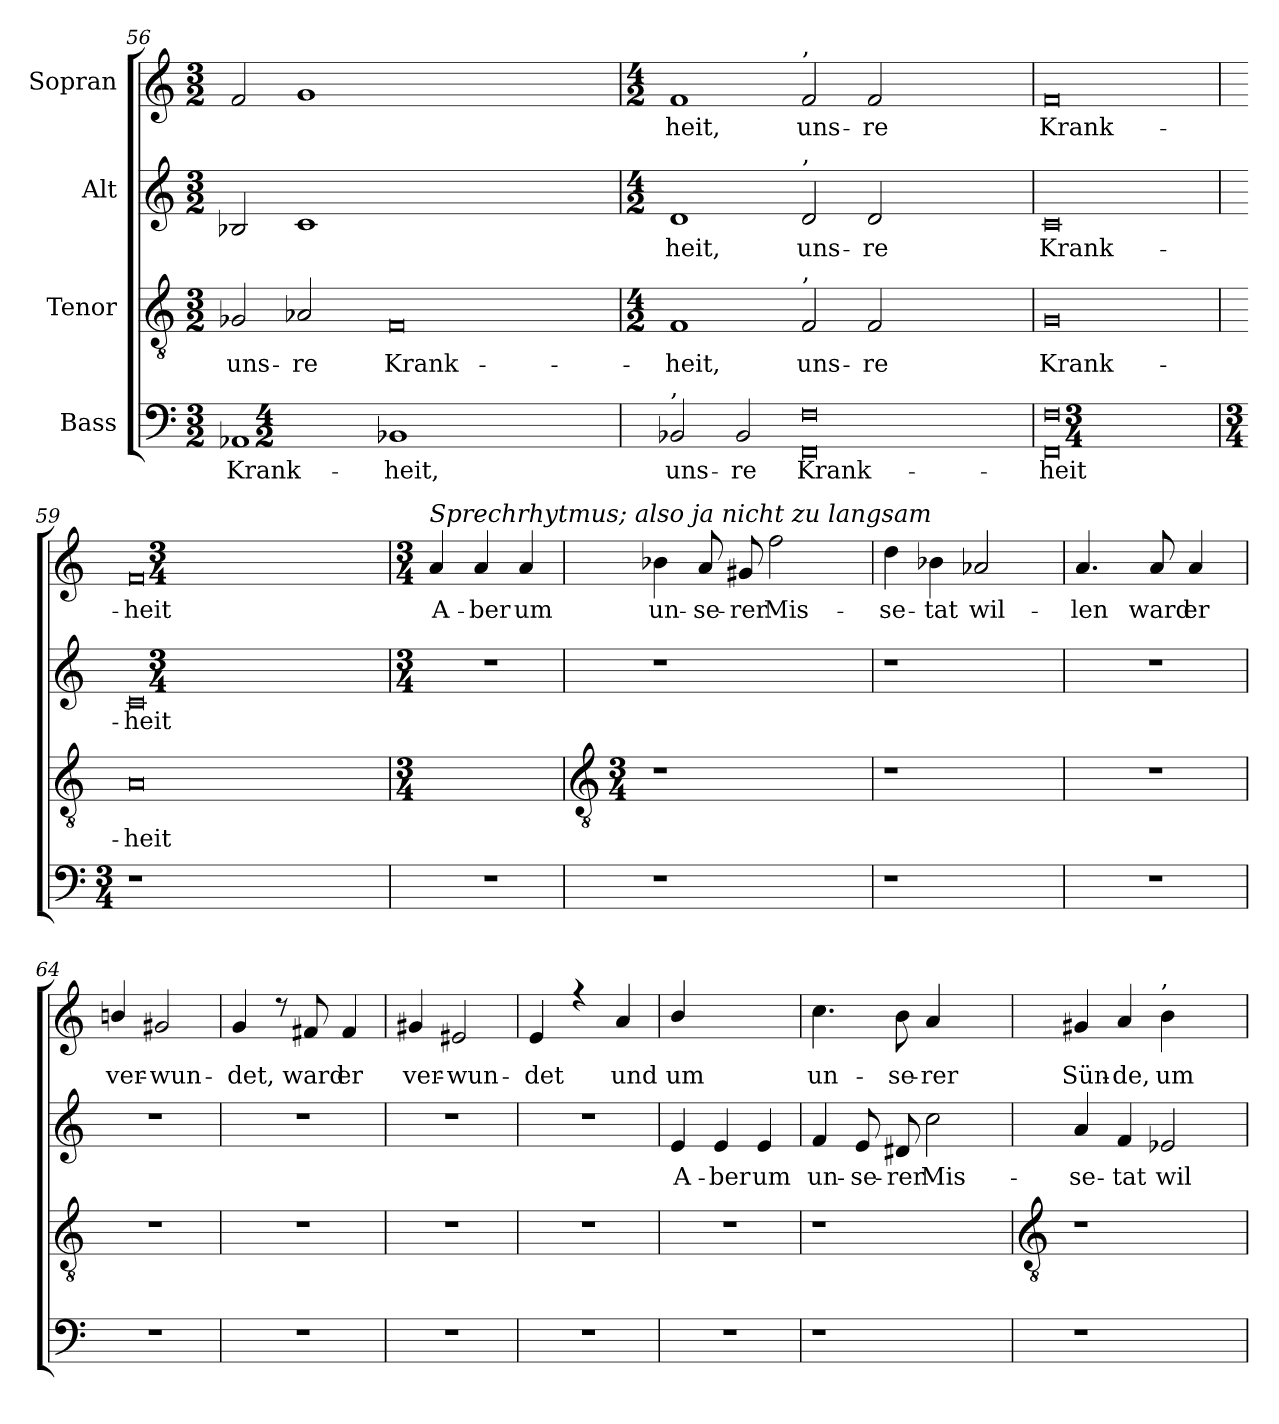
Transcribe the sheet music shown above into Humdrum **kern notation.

**kern	**text	**kern	**text	**kern	**text	**kern	**text
*part4	*part4	*part3	*part3	*part2	*part2	*part1	*part1
*staff4	*staff4	*staff3	*staff3	*staff2	*staff2	*staff1	*staff1
*I"Bass	*	*I"Tenor	*	*I"Alt	*	*I"Sopran	*
!!LO:LB:g=z
*clefF4	*	*clefGv2	*	*clefG2	*	*clefG2	*
*k[]	*	*k[]	*	*k[]	*	*k[]	*
*C:	*	*C:	*	*C:	*	*C:	*
*M3/2	*	*M3/2	*	*M3/2	*	*M3/2	*
=56A	=56A	=56A	=56A	=56A	=56A	=56A	=56A
*	*	*^	*	*	*	*	*
!	!LO:LY:b	!	!LO:N:vis=1	!LO:LY:b	!	!	!	!
1AA-X	Krank-	2G-X	1.ryy	uns-	2B-X	.	2f	.
!	!	!	!	!LO:LY:b	!	!	!	!
.	.	2A-X	.	-re	1c	.	1g	.
*M4/2	*	*	*	*	*	*	*	*
!	!LO:LY:b	!	!	!LO:LY:b	!	!	!	!
1BB-X	-heit,	0F	.	Krank-	.	.	.	.
.	.	.	1.ryy	.	1.ryy	.	1.ryy	.
1ryy	.	.	.	.	.	.	.	.
=57A	=57A	=57A	=57A	=57A	=57A	=57A	=57A	=57A
*	*	*M4/2	*	*	*M4/2	*	*M4/2	*
!LO:TX:a:t=,	!	!	!	!	!	!	!	!
!	!LO:LY:b	!	!	!LO:LY:b	!	!LO:LY:b	!	!LO:LY:b
2BB-X	uns-	1F	0ryy	-heit,	1d	-heit,	1f	-heit,
!	!LO:LY:b	!	!	!	!	!	!	!
2BB-	-re	.	.	.	.	.	.	.
!	!	!	!	!	!	!	!LO:TX:a:t=,	!
!	!	!	!	!	!LO:TX:a:t=,	!	!	!
!	!	!LO:TX:a:t=,	!	!	!	!	!	!
!	!LO:LY:b	!	!	!LO:LY:b	!	!LO:LY:b	!	!LO:LY:b
0FF 0F	Krank-	2F	.	uns-	2d	uns-	2f	uns-
!	!	!	!	!LO:LY:b	!	!LO:LY:b	!	!LO:LY:b
.	.	2F	.	-re	2d	-re	2f	-re
.	.	1ryy	1ryy	.	1ryy	.	1ryy	.
=58A	=58A	=58A	=58A	=58A	=58A	=58A	=58A	=58A
!	!LO:LY:b	!	!	!LO:LY:b	!	!LO:LY:b	!	!LO:LY:b
0FF 0F	-heit	0G	0ryy	Krank-	0c	Krank-	0f	Krank-
*M3/4	*	*	*	*	*	*	*	*
!!LO:LB:g=z
=59	=59	=59	=59	=59	=59	=59	=59	=59
*M3/4	*	*	*	*	*	*	*	*
!LO:N:vis=1	!	!	!	!LO:LY:b	!	!LO:LY:b	!	!LO:LY:b
2.r	.	0A	0ryy	-heit	0c	-heit	0f	-heit
1ryy	.	.	.	.	.	.	.	.
4ryy	.	.	.	.	.	.	.	.
*	*	*v	*v	*	*	*	*	*
*	*	*	*	*M3/4	*	*M3/4	*
!!LO:LB:g=z
=60	=60	=60	=60	=60	=60	=60	=60
*	*	*M3/4	*	*M3/4	*	*M3/4	*
*	*	*	*	*	*	*^	*
!	!	!	!	!	!	!LO:TX:a:i:t=Sprechrhytmus; also ja nicht zu langsam	!	!
!LO:N:vis=1	!	!LO:N:vis=1	!	!LO:N:vis=1	!	!	!LO:N:vis=1	!LO:LY:b
2.r	.	2.ryy	.	2.r	.	4a	2.ryy	A-
!	!	!	!	!	!	!	!	!LO:LY:b
.	.	.	.	.	.	4a	.	-ber
!	!	!	!	!	!	!	!	!LO:LY:b
.	.	.	.	.	.	4a	.	um
!!LO:LB:g=z	!!
=61	=61	=61	=61	=61	=61	=61	=61	=61
*	*	*clefGv2	*	*	*	*	*	*
*	*	*M3/4	*	*	*	*	*	*
!LO:N:vis=1	!	!LO:N:vis=1	!	!LO:N:vis=1	!	!	!	!LO:LY:b
2.r	.	2.r	.	2.r	.	4b-X	4ryy	un-
!	!	!	!	!	!	!	!	!LO:LY:b
.	.	.	.	.	.	8a	4ryy	-se-
!	!	!	!	!	!	!	!	!LO:LY:b
.	.	.	.	.	.	8g#X	.	-rer
!	!	!	!	!	!	!	!	!LO:LY:b
.	.	.	.	.	.	2ff	8ryy	Mis-
.	.	.	.	.	.	.	8ryy	.
4ryy	.	4ryy	.	4ryy	.	.	4ryy	.
=61	=61	=61	=61	=61	=61	=61	=61	=61
!LO:N:vis=1	!	!LO:N:vis=1	!	!LO:N:vis=1	!	!	!LO:N:vis=1	!LO:LY:b
2.r	.	2.r	.	2.r	.	4dd	2.ryy	-se-
!	!	!	!	!	!	!	!	!LO:LY:b
.	.	.	.	.	.	4b-X	.	-tat
!	!	!	!	!	!	!	!	!LO:LY:b
.	.	.	.	.	.	2a-X	.	wil-
4ryy	.	4ryy	.	4ryy	.	.	4ryy	.
=62	=62	=62	=62	=62	=62	=62	=62	=62
!LO:N:vis=1	!	!LO:N:vis=1	!	!LO:N:vis=1	!	!	!	!LO:LY:b
2.r	.	2.r	.	2.r	.	4.a	4ryy	-len
.	.	.	.	.	.	.	4ryy	.
!	!	!	!	!	!	!	!	!LO:LY:b
.	.	.	.	.	.	8a	.	ward
!	!	!	!	!	!	!	!	!LO:LY:b
.	.	.	.	.	.	4a	8ryy	er
.	.	.	.	.	.	.	8ryy	.
=64	=64	=64	=64	=64	=64	=64	=64	=64
!LO:N:vis=1	!	!LO:N:vis=1	!	!LO:N:vis=1	!	!	!	!LO:LY:b
2.r	.	2.r	.	2.r	.	4bn	2.ryy	ver-
!	!	!	!	!	!	!	!	!LO:LY:b
.	.	.	.	.	.	2g#X	.	-wun-
=65	=65	=65	=65	=65	=65	=65	=65	=65
!LO:N:vis=1	!	!LO:N:vis=1	!	!LO:N:vis=1	!	!	!LO:N:vis=1	!LO:LY:b
2.r	.	2.r	.	2.r	.	4g	2.ryy	-det,
.	.	.	.	.	.	8r	.	.
!	!	!	!	!	!	!	!	!LO:LY:b
.	.	.	.	.	.	8f#X	.	ward
!	!	!	!	!	!	!	!	!LO:LY:b
.	.	.	.	.	.	4f#	.	er
=66	=66	=66	=66	=66	=66	=66	=66	=66
!LO:N:vis=1	!	!LO:N:vis=1	!	!LO:N:vis=1	!	!	!LO:N:vis=1	!LO:LY:b
2.r	.	2.r	.	2.r	.	4g#X	2.ryy	ver-
!	!	!	!	!	!	!	!	!LO:LY:b
.	.	.	.	.	.	2e#X	.	-wun-
=67	=67	=67	=67	=67	=67	=67	=67	=67
!LO:N:vis=1	!	!LO:N:vis=1	!	!LO:N:vis=1	!	!	!LO:N:vis=1	!LO:LY:b
2.r	.	2.r	.	2.r	.	4e	2.ryy	-det
.	.	.	.	.	.	4r	.	.
!	!	!	!	!	!	!	!	!LO:LY:b
.	.	.	.	.	.	4a	.	und
!!LO:LB:g=z	!!
=68	=68	=68	=68	=68	=68	=68	=68	=68
!LO:N:vis=1	!	!LO:N:vis=1	!	!	!LO:LY:b	!	!LO:N:vis=1	!LO:LY:b
2.r	.	2.r	.	4e	A-	4b	2.ryy	um
!	!	!	!	!	!LO:LY:b	!	!	!
.	.	.	.	4e	-ber	2ryy	.	.
!	!	!	!	!	!LO:LY:b	!	!	!
.	.	.	.	4e	um	.	.	.
*	*	*	*	*	*	*v	*v	*
!!LO:LB:g=z
=69	=69	=69	=69	=69	=69	=69	=69
!LO:N:vis=1	!	!LO:N:vis=1	!	!	!LO:LY:b	!	!LO:LY:b
2.r	.	2.r	.	4f	un-	4.cc	un-
!	!	!	!	!	!LO:LY:b	!	!
.	.	.	.	8e	-se-	.	.
!	!	!	!	!	!LO:LY:b	!	!LO:LY:b
.	.	.	.	8d#X	-rer	8b	-se-
!	!	!	!	!	!LO:LY:b	!	!LO:LY:b
.	.	.	.	2cc	Mis-	4a	-rer
4ryy	.	4ryy	.	.	.	4ryy	.
!!LO:LB:g=z
=70	=70	=70	=70	=70	=70	=70	=70
*	*	*clefGv2	*	*	*	*	*
!LO:N:vis=1	!	!LO:N:vis=1	!	!	!LO:LY:b	!	!LO:LY:b
2.r	.	2.r	.	4a	-se-	4g#X	Sün-
!	!	!	!	!	!LO:LY:b	!	!LO:LY:b
.	.	.	.	4f	-tat	4a	-de,
!	!	!	!	!	!	!LO:TX:a:t=,	!
!	!	!	!	!	!LO:LY:b	!	!LO:LY:b
.	.	.	.	2e-X	wil-	4b	um
4ryy	.	4ryy	.	.	.	4ryy	.
=	=	=	=	=	=	=	=
*-	*-	*-	*-	*-	*-	*-	*-
